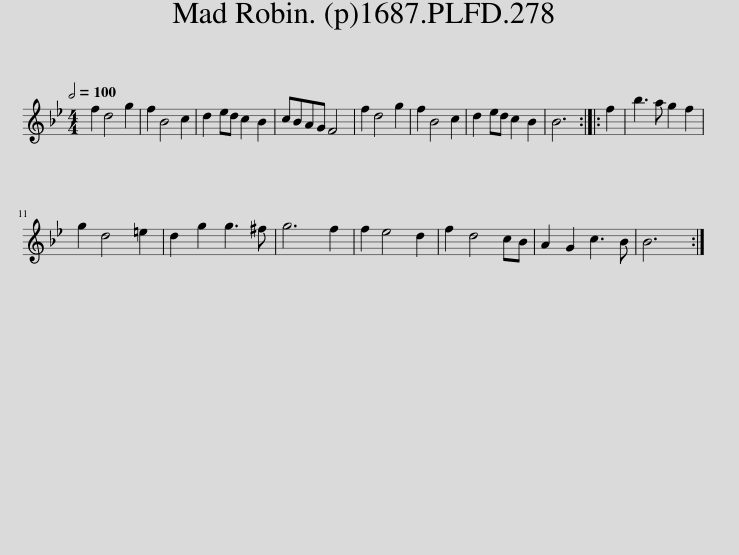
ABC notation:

X:1
L:1/8
Q:1/2=100
M:4/4
I:linebreak $
K:Gmin
V:1 treble
V:1
 f2 d4 g2 | f2 B4 c2 | d2 ed c2 B2 | cBAG F4 | f2 d4 g2 | %5
 f2 B4 c2 | d2 ed c2 B2 | B6 :: f2 | b3 a g2 f2 |$ %10
 g2 d4 =e2 | d2 g2 g3 ^f | g6 f2 | f2 e4 d2 | f2 d4 cB | %15
 A2 G2 c3 B | B6 :| %17
